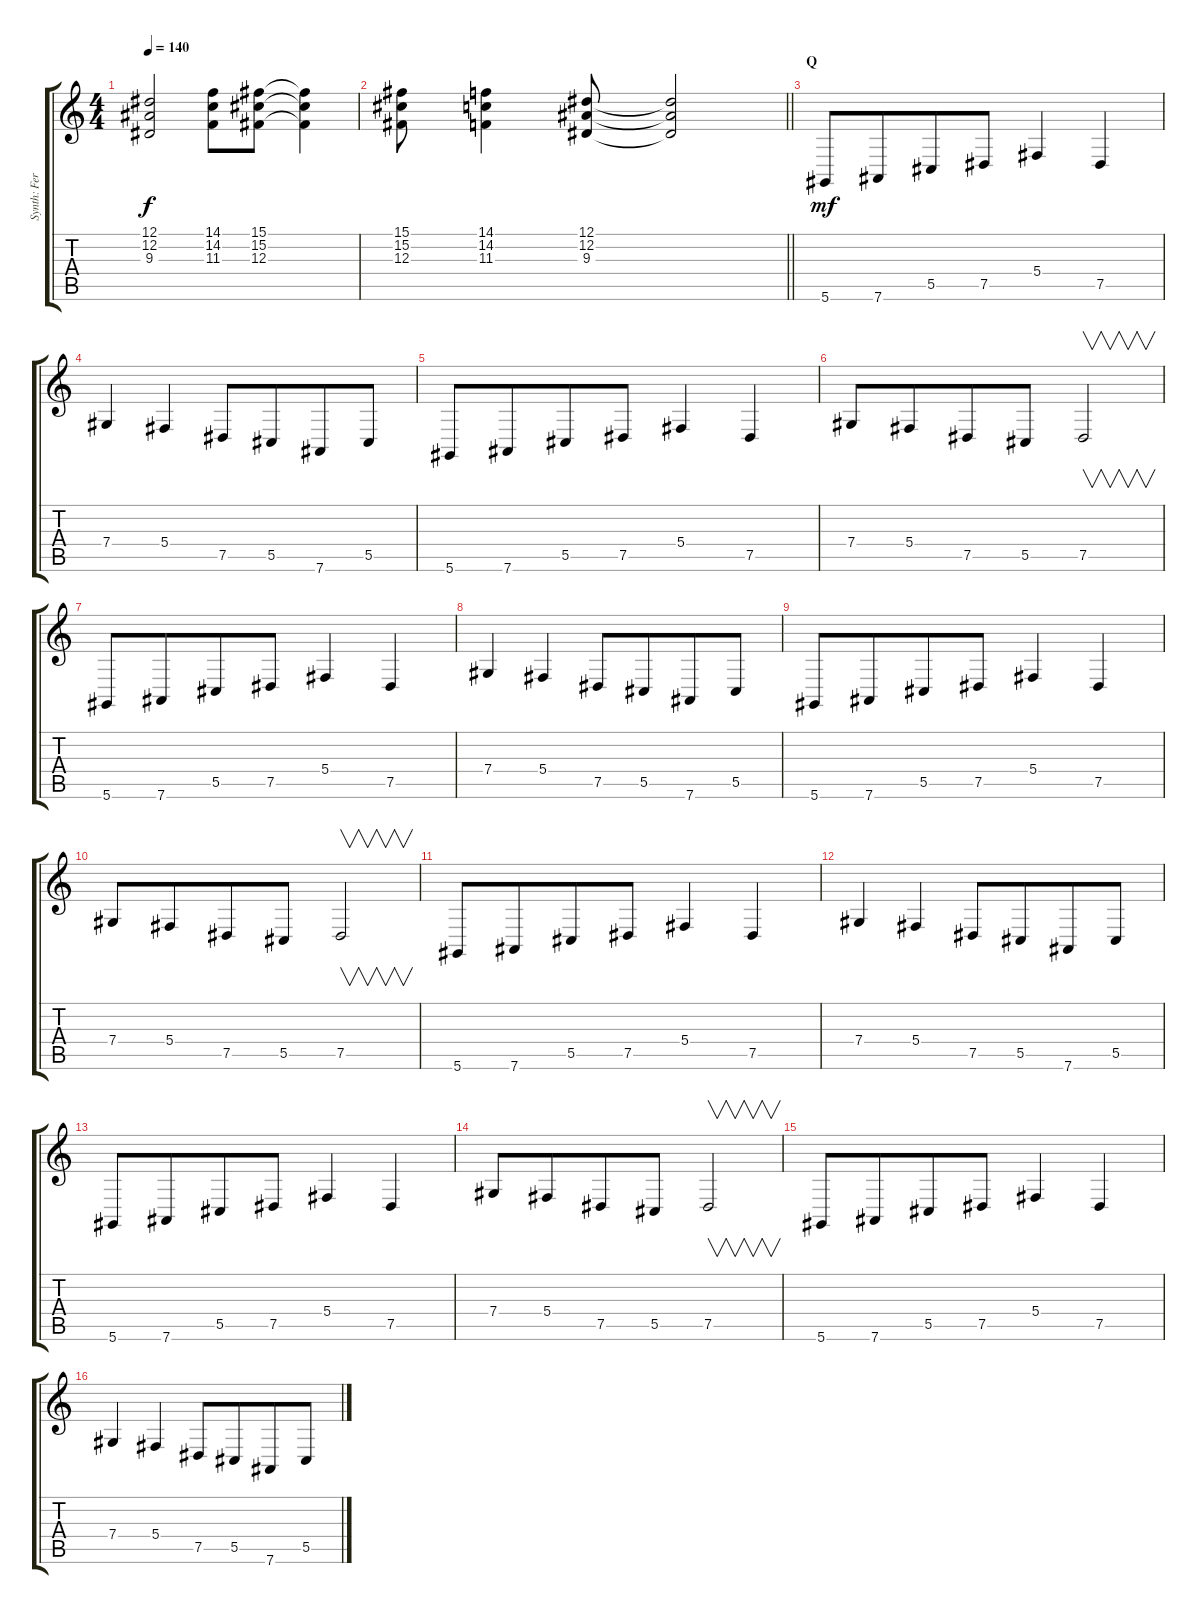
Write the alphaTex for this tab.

\track ("Synth: Ferdy" "Synth: Fer") {instrument sitar}
\staff {score tabs}
\tuning (Eb4 Bb3 Gb3 Db3 Ab2 Eb2) {hide}
\ts (4 4)
\tempo 140
\clef g2
\ks c
(12.1{t} 12.2{t} 9.3{t}).2{dy f} (14.1 14.2 11.3).8 (15.1 15.2 12.3).8 (15.1{t} 15.2{t} 12.3{t}).4 |
\barLineRight lightlight
(15.1 15.2 12.3).8 (14.1 14.2 11.3).4 (12.1 12.2 9.3).8 (12.1{t} 12.2{t} 9.3{t}).2 |
\section ("" "Q")
5.6.8{dy mf beam merge} 7.6.8{beam merge} 5.5.8{beam merge} 7.5.8 5.4.4 7.5.4 |
7.4.4{beam merge} 5.4.4 7.5.8 5.5.8{beam merge} 7.6.8 5.5.8 |
5.6.8{beam merge} 7.6.8{beam merge} 5.5.8{beam merge} 7.5.8 5.4.4 7.5.4 |
7.4.8{beam merge} 5.4.8{beam merge} 7.5.8 5.5.8{beam merge} 7.5.2{v} |
5.6.8{beam merge} 7.6.8{beam merge} 5.5.8{beam merge} 7.5.8 5.4.4 7.5.4 |
7.4.4{beam merge} 5.4.4 7.5.8 5.5.8{beam merge} 7.6.8 5.5.8 |
5.6.8{beam merge} 7.6.8{beam merge} 5.5.8{beam merge} 7.5.8 5.4.4 7.5.4 |
7.4.8{beam merge} 5.4.8{beam merge} 7.5.8 5.5.8{beam merge} 7.5.2{v} |
5.6.8{beam merge} 7.6.8{beam merge} 5.5.8{beam merge} 7.5.8 5.4.4 7.5.4 |
7.4.4{beam merge} 5.4.4 7.5.8 5.5.8{beam merge} 7.6.8 5.5.8 |
5.6.8{beam merge} 7.6.8{beam merge} 5.5.8{beam merge} 7.5.8 5.4.4 7.5.4 |
7.4.8{beam merge} 5.4.8{beam merge} 7.5.8 5.5.8{beam merge} 7.5.2{v} |
5.6.8{beam merge} 7.6.8{beam merge} 5.5.8{beam merge} 7.5.8 5.4.4 7.5.4 |
7.4.4{beam merge} 5.4.4 7.5.8 5.5.8{beam merge} 7.6.8 5.5.8
